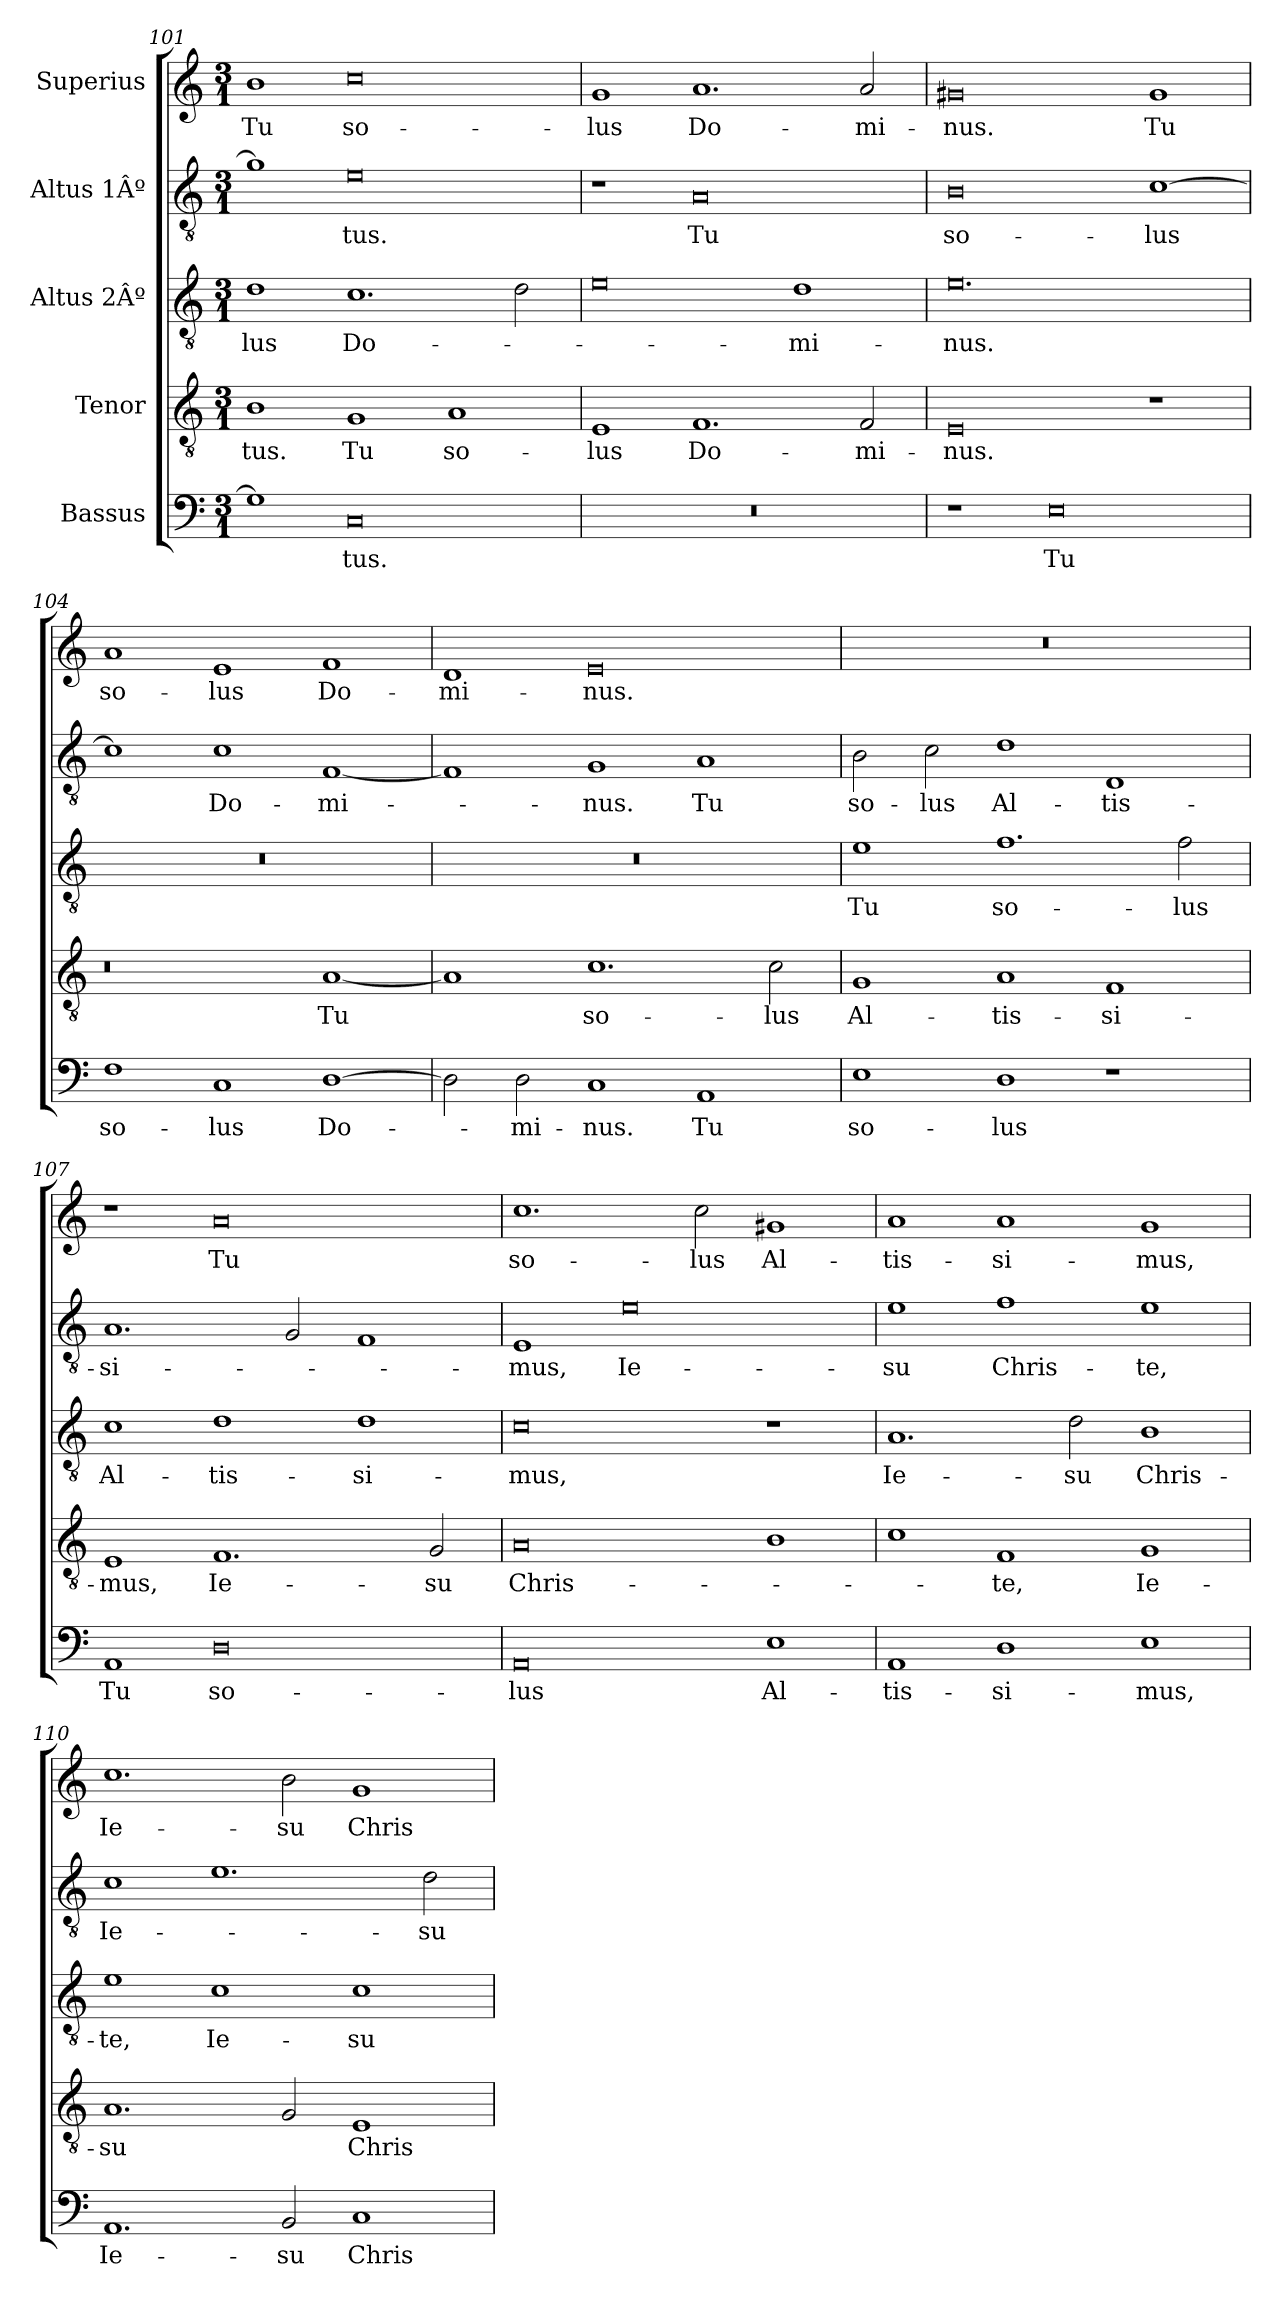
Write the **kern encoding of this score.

**kern	**text	**kern	**text	**kern	**text	**kern	**text	**kern	**text
*part5	*part5	*part4	*part4	*part3	*part3	*part2	*part2	*part1	*part1
*staff5	*staff5	*staff4	*staff4	*staff3	*staff3	*staff2	*staff2	*staff1	*staff1
*I"Bassus	*	*I"Tenor	*	*I"Altus 2Âº	*	*I"Altus 1Âº	*	*I"Superius	*
*clefF4	*	*clefGv2	*	*clefGv2	*	*clefGv2	*	*clefG2	*
*k[]	*	*k[]	*	*k[]	*	*k[]	*	*k[]	*
*M3/1	*	*M3/1	*	*M3/1	*	*M3/1	*	*M3/1	*
=101	=101	=101	=101	=101	=101	=101	=101	=101	=101
1G\]	.	1B\	-tus.	1d\	-lus	1g\]	.	1b\	Tu
0C/	-tus.	1G/	Tu	1.c\	Do-	0e\	-tus.	0cc\	so-
.	.	1A/	so-	.	.	.	.	.	.
.	.	.	.	2d\	.	.	.	.	.
=102	=102	=102	=102	=102	=102	=102	=102	=102	=102
0.r	.	1E/	-lus	0e\	.	1r	.	1g/	-lus
.	.	1.F/	Do-	.	.	0A/	Tu	1.a/	Do-
.	.	.	.	1d\	-mi-	.	.	.	.
.	.	2F/	-mi-	.	.	.	.	2a/	-mi-
=103	=103	=103	=103	=103	=103	=103	=103	=103	=103
1r	.	0E/	-nus.	0.e\	-nus.	0B\	so-	0g#X/	-nus.
0E\	Tu	.	.	.	.	.	.	.	.
.	.	1r	.	.	.	[1c\	-lus	1g#/	Tu
=104	=104	=104	=104	=104	=104	=104	=104	=104	=104
1F\	so-	0r	.	0.r	.	1c\]	.	1a/	so-
1C/	-lus	.	.	.	.	1c\	Do-	1e/	-lus
[1D\	Do-	[1A/	Tu	.	.	[1F/	-mi-	1f/	Do-
=105	=105	=105	=105	=105	=105	=105	=105	=105	=105
2D\]	.	1A/]	.	0.r	.	1F/]	.	1d/	-mi-
2D\	-mi-	.	.	.	.	.	.	.	.
1C/	-nus.	1.c\	so-	.	.	1G/	-nus.	0e/	-nus.
1AA/	Tu	.	.	.	.	1A/	Tu	.	.
.	.	2c\	-lus	.	.	.	.	.	.
=106	=106	=106	=106	=106	=106	=106	=106	=106	=106
1E\	so-	1G/	Al-	1e\	Tu	2B\	so-	0.r	.
.	.	.	.	.	.	2c\	-lus	.	.
1D\	-lus	1A/	-tis-	1.f\	so-	1d\	Al-	.	.
1r	.	1F/	-si-	.	.	1D/	-tis-	.	.
.	.	.	.	2f\	-lus	.	.	.	.
=107	=107	=107	=107	=107	=107	=107	=107	=107	=107
1AA/	Tu	1E/	-mus,	1c\	Al-	1.A/	-si-	1r	.
0D\	so-	1.F/	Ie-	1d\	-tis-	.	.	0a/	Tu
.	.	.	.	.	.	2G/	.	.	.
.	.	.	.	1d\	-si-	1F/	.	.	.
.	.	2G/	-su	.	.	.	.	.	.
=108	=108	=108	=108	=108	=108	=108	=108	=108	=108
0AA/	-lus	0A/	Chris-	0c\	-mus,	1E/	-mus,	1.cc\	so-
.	.	.	.	.	.	0e\	Ie-	.	.
.	.	.	.	.	.	.	.	2cc\	-lus
1E\	Al-	1B\	.	1r	.	.	.	1g#X/	Al-
=109	=109	=109	=109	=109	=109	=109	=109	=109	=109
1AA/	-tis-	1c\	.	1.A/	Ie-	1e\	-su	1a/	-tis-
1D\	-si-	1F/	-te,	.	.	1f\	Chris-	1a/	-si-
.	.	.	.	2d\	-su	.	.	.	.
1E\	-mus,	1G/	Ie-	1B\	Chris-	1e\	-te,	1g/	-mus,
=110	=110	=110	=110	=110	=110	=110	=110	=110	=110
1.AA/	Ie-	1.A/	-su	1e\	-te,	1c\	Ie-	1.cc\	Ie-
.	.	.	.	1c\	Ie-	1.e\	.	.	.
2BB/	-su	2G/	.	.	.	.	.	2b\	-su
1C/	Chris-	1E/	Chris-	1c\	-su	.	.	1g/	Chris-
.	.	.	.	.	.	2d\	-su	.	.
=	=	=	=	=	=	=	=	=	=
*-	*-	*-	*-	*-	*-	*-	*-	*-	*-
